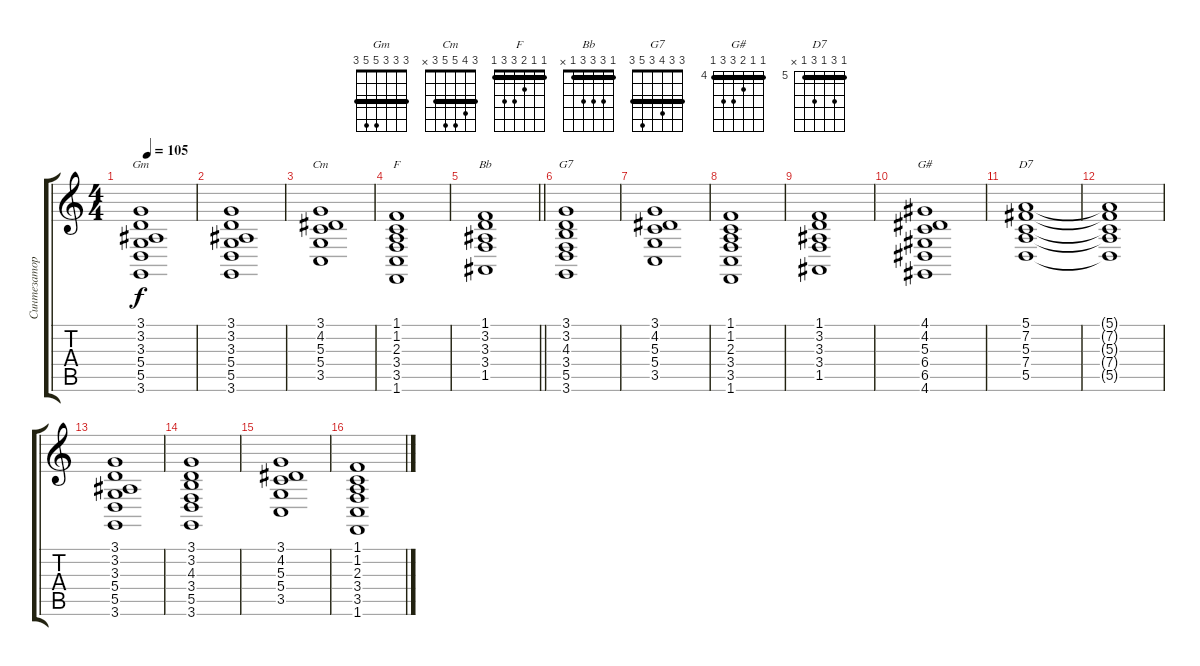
\track ("Синтезатор" "Синтезатор") {solo instrument synthstrings1}
\staff {score tabs}
\tuning (E4 B3 G3 D3 A2 E2) {hide}
\chord ("Gm" 3 3 3 5 5 3) {barre 3}
\chord ("Cm" 3 4 5 5 3 x) {barre 3}
\chord ("F" 1 1 2 3 3 1) {barre 1}
\chord ("Bb" 1 3 3 3 1 x) {barre 1}
\chord ("G7" 3 3 4 3 5 3) {barre 3}
\chord ("G#" 4 4 5 6 6 4) {firstfret 4 barre 4}
\chord ("D7" 5 7 5 7 5 x) {firstfret 5 barre 5}
\ts (4 4)
\tempo 105
\clef g2
\ks c
(3.1 3.2 3.3 5.4 5.5 3.6).1{ch "Gm" dy f} |
(3.1 3.2 3.3 5.4 5.5 3.6).1 |
(3.1 4.2 5.3 5.4 3.5).1{ch "Cm"} |
(1.1 1.2 2.3 3.4 3.5 1.6).1{ch "F"} |
\barLineRight lightlight
(1.1 3.2 3.3 3.4 1.5).1{ch "Bb"} |
\section ("" "")
(3.1 3.2 4.3 3.4 5.5 3.6).1{ch "G7"} |
(3.1 4.2 5.3 5.4 3.5).1 |
(1.1 1.2 2.3 3.4 3.5 1.6).1 |
(1.1 3.2 3.3 3.4 1.5).1 |
(4.1 4.2 5.3 6.4 6.5 4.6).1{ch "G#"} |
(5.1 7.2 5.3 7.4 5.5).1{ch "D7"} |
(5.1{t} 7.2{t} 5.3{t} 7.4{t} 5.5{t}).1 |
(3.1 3.2 3.3 5.4 5.5 3.6).1 |
(3.1 3.2 4.3 3.4 5.5 3.6).1 |
(3.1 4.2 5.3 5.4 3.5).1 |
(1.1 1.2 2.3 3.4 3.5 1.6).1
